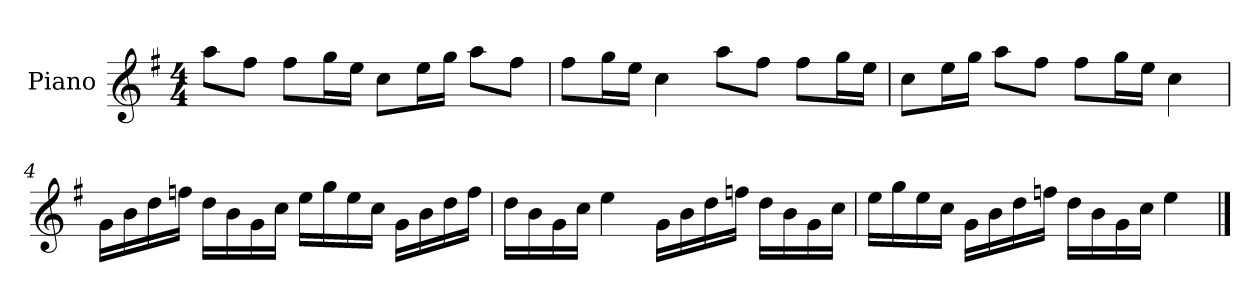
**kern
*part1
*staff1
*I"Piano
*I'P-no
*clefG2
*k[f#]
*M4/4
*MM90
=1
8aa\L
8ff#\J
8ff#\L
16gg\L
16ee\JJ
8cc\L
16ee\L
16gg\JJ
8aa\L
8ff#\J
=2
8ff#\L
16gg\L
16ee\JJ
4cc\
8aa\L
8ff#\J
8ff#\L
16gg\L
16ee\JJ
=3
8cc\L
16ee\L
16gg\JJ
8aa\L
8ff#\J
8ff#\L
16gg\L
16ee\JJ
4cc\
!!LO:LB:g=z
=4
16g\LL
16b\
16dd\
16ffn\JJ
16dd\LL
16b\
16g\
16cc\JJ
16ee\LL
16gg\
16ee\
16cc\JJ
16g\LL
16b\
16dd\
16ff\JJ
=5
16dd\LL
16b\
16g\
16cc\JJ
4ee\
16g\LL
16b\
16dd\
16ffn\JJ
16dd\LL
16b\
16g\
16cc\JJ
=6
16ee\LL
16gg\
16ee\
16cc\JJ
16g\LL
16b\
16dd\
16ffn\JJ
16dd\LL
16b\
16g\
16cc\JJ
4ee\
==
*-
